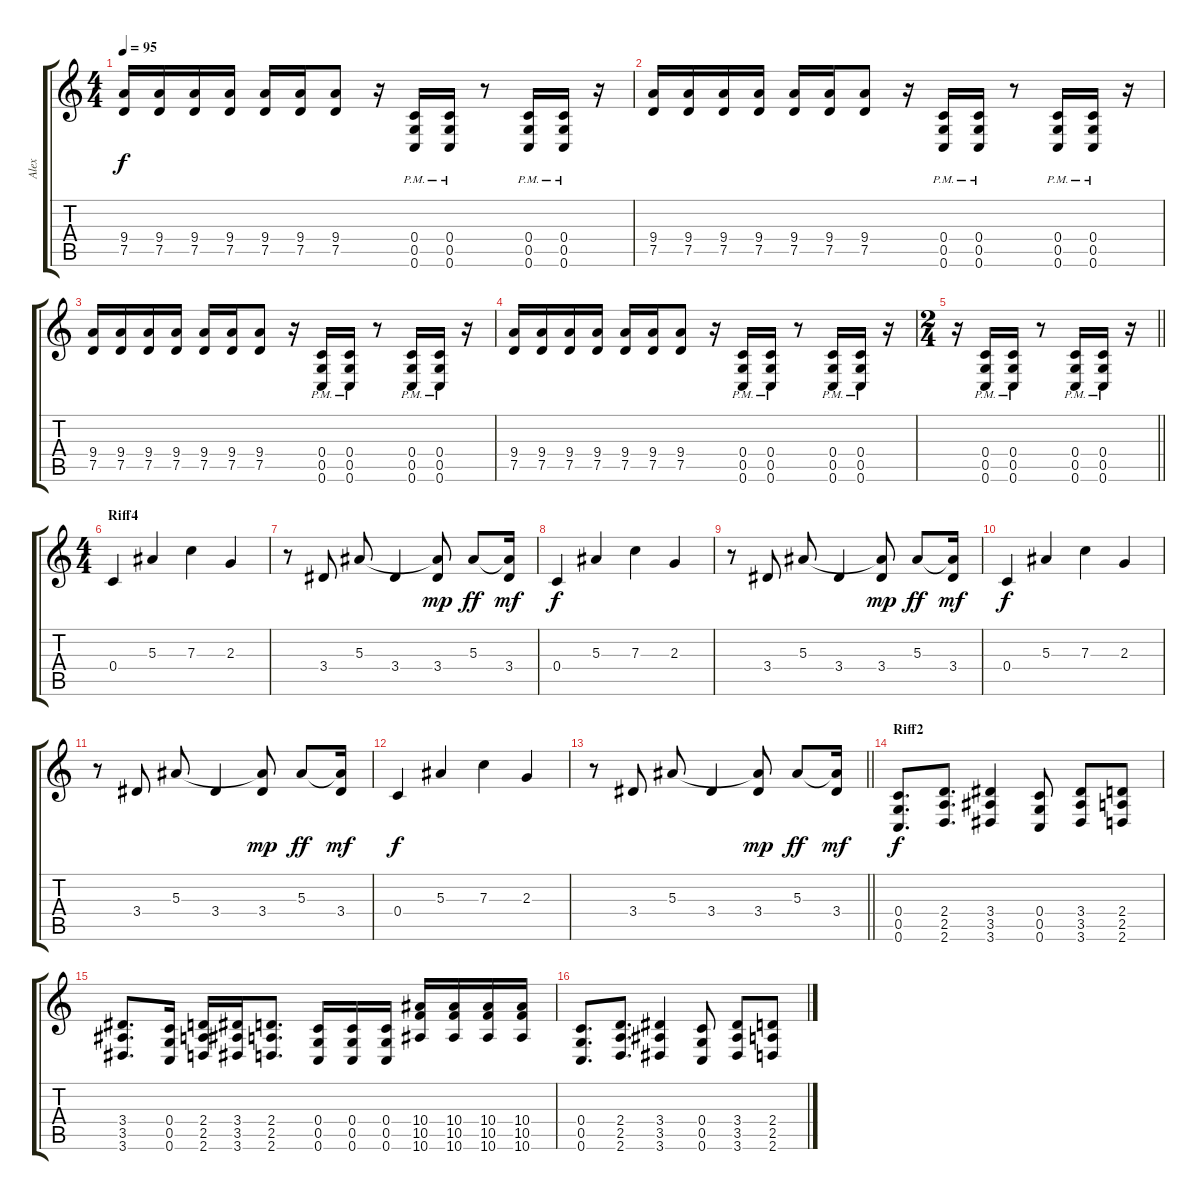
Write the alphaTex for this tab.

\track ("Alex" "Alex") {instrument distortionguitar}
\staff {score tabs}
\tuning (D4 A3 F3 C3 G2 C2) {hide}
\ts (4 4)
\tempo 95
\clef g2
\ks c
(9.4 7.5).16{dy f instrument distortionguitar} (9.4 7.5).16 (9.4 7.5).16 (9.4 7.5).16 (9.4 7.5).16 (9.4 7.5).16 (9.4 7.5).8 r.16 (0.4 0.5{pm} 0.6).16 (0.4 0.5{pm} 0.6).16 r.8 (0.4 0.5{pm} 0.6).16 (0.4 0.5{pm} 0.6).16 r.16 |
(9.4 7.5).16{instrument distortionguitar} (9.4 7.5).16 (9.4 7.5).16 (9.4 7.5).16 (9.4 7.5).16 (9.4 7.5).16 (9.4 7.5).8 r.16 (0.4 0.5{pm} 0.6).16 (0.4 0.5{pm} 0.6).16 r.8 (0.4 0.5{pm} 0.6).16 (0.4 0.5{pm} 0.6).16 r.16 |
(9.4 7.5).16{instrument distortionguitar} (9.4 7.5).16 (9.4 7.5).16 (9.4 7.5).16 (9.4 7.5).16 (9.4 7.5).16 (9.4 7.5).8 r.16 (0.4 0.5{pm} 0.6).16 (0.4 0.5{pm} 0.6).16 r.8 (0.4 0.5{pm} 0.6).16 (0.4 0.5{pm} 0.6).16 r.16 |
(9.4 7.5).16{instrument distortionguitar} (9.4 7.5).16 (9.4 7.5).16 (9.4 7.5).16 (9.4 7.5).16 (9.4 7.5).16 (9.4 7.5).8 r.16 (0.4 0.5{pm} 0.6).16 (0.4 0.5{pm} 0.6).16 r.8 (0.4 0.5{pm} 0.6).16 (0.4 0.5{pm} 0.6).16 r.16 |
\ts (2 4)
\barLineRight lightlight
r.16 (0.4 0.5{pm} 0.6).16 (0.4 0.5{pm} 0.6).16 r.8 (0.4 0.5{pm} 0.6).16 (0.4 0.5{pm} 0.6).16 r.16 |
\ts (4 4)
\section ("" "Riff4")
0.4.4{instrument acousticguitarsteel} 5.3.4 7.3.4 2.3.4 |
r.8 3.4.8 5.3.8 3.4.4 (5.3{t} 3.4).8{dy mp} 5.3.8{dy ff} (5.3{t} 3.4).16{dy mf} |
0.4.4{dy f instrument acousticguitarsteel} 5.3.4 7.3.4 2.3.4 |
r.8 3.4.8 5.3.8 3.4.4 (5.3{t} 3.4).8{dy mp} 5.3.8{dy ff} (5.3{t} 3.4).16{dy mf} |
0.4.4{dy f instrument acousticguitarsteel} 5.3.4 7.3.4 2.3.4 |
r.8 3.4.8 5.3.8 3.4.4 (5.3{t} 3.4).8{dy mp} 5.3.8{dy ff} (5.3{t} 3.4).16{dy mf} |
0.4.4{dy f instrument acousticguitarsteel} 5.3.4 7.3.4 2.3.4 |
\barLineRight lightlight
r.8 3.4.8 5.3.8 3.4.4 (5.3{t} 3.4).8{dy mp} 5.3.8{dy ff} (5.3{t} 3.4).16{dy mf} |
\section ("" "Riff2")
(0.4 0.5 0.6).8{d dy f instrument distortionguitar} (2.4 2.5 2.6).8{d} (3.4 3.5 3.6).4 (0.4 0.5 0.6).8 (3.4 3.5 3.6).8 (2.4 2.5 2.6).8 |
(3.4 3.5 3.6).8{d} (0.4 0.5 0.6).16 (2.4 2.5 2.6).16 (3.4 3.5 3.6).16 (2.4 2.5 2.6).8{d} (0.4 0.5 0.6).16 (0.4 0.5 0.6).16 (0.4 0.5 0.6).16 (10.4 10.5 10.6).16 (10.4 10.5 10.6).16 (10.4 10.5 10.6).16 (10.4 10.5 10.6).16 |
(0.4 0.5 0.6).8{d} (2.4 2.5 2.6).8{d} (3.4 3.5 3.6).4 (0.4 0.5 0.6).8 (3.4 3.5 3.6).8 (2.4 2.5 2.6).8
